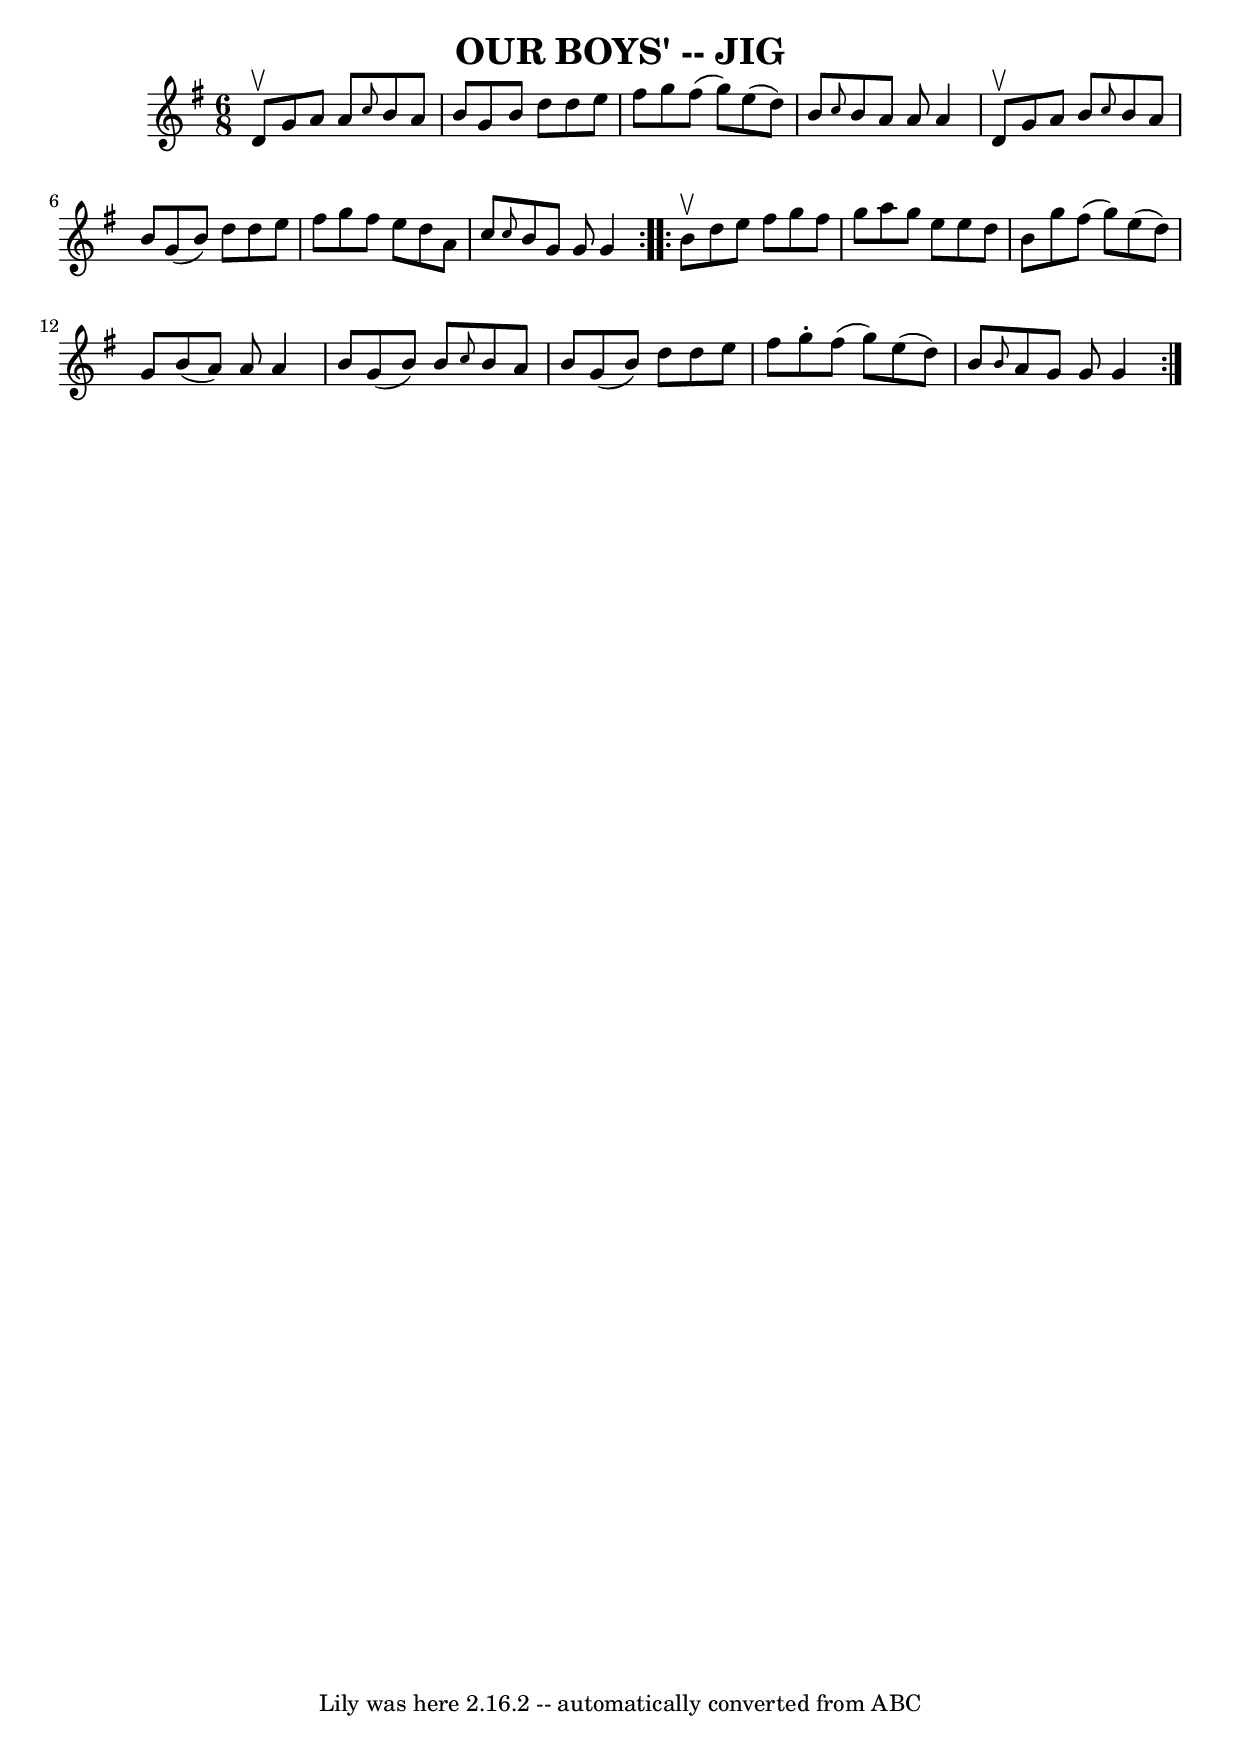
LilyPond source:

\version "2.16.2"
\include "Mammoth.ily"
\header {
  %% book = "Ryan's Mammoth Collection of Fiddle Tunes"
  crossRefNumber = "1"
  footnotes = ""
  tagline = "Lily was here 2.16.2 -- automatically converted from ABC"
  title = "OUR BOYS' -- JIG"

}
voicedefault =  {



  \repeat volta 2 {

    \time 6/8 
    \key g \major
    d'8^\upbow       |
    g'8 a'8 a'8  
    \grace { c''8  
	   } b'8 a'8 b'8    |
    g'8 b'8 d''8    
    d''8 e''8 fis''8    |
    g''8 fis''8 (g''8) e''8 (
    d''8) b'8    |
    \grace { c''8  
	   } b'8 a'8 a'8 a'4    
    d'8^\upbow   |
    |
    g'8 a'8 b'8  \grace { c''8  
			}   
    b'8 a'8 b'8    |
    g'8 (b'8) d''8 d''8 e''8    
    fis''8    |
    g''8 fis''8 e''8 d''8 a'8 c''8    |
    
    \grace { c''8  
	   } b'8 g'8 g'8 g'4    
  }     
  \repeat volta 2 {
    b'8^\upbow       |
    d''8 e''8 fis''8 g''8 fis''8 g''8    
    |
    a''8 g''8 e''8 e''8 d''8 b'8    |
    g''8    
    fis''8 (g''8) e''8 (d''8) g'8    |
    b'8 (a'8)   
    a'8 a'4 b'8    |
    |
    g'8 (b'8) b'8  \grace {    
      c''8  
    } b'8 a'8 b'8    |
    g'8 (b'8) d''8 d''8    
    e''8 fis''8    |
    g''8-. fis''8 (g''8) e''8 (d''8)  
    b'8    |
    \grace { b'8  
	   } a'8 g'8 g'8 g'4    
  }   

}

\score{
  <<

    \context Staff="default"
    {
      \voicedefault 
      
    }

  >>
  \layout {
    
  }
  \midi {
  }

}
